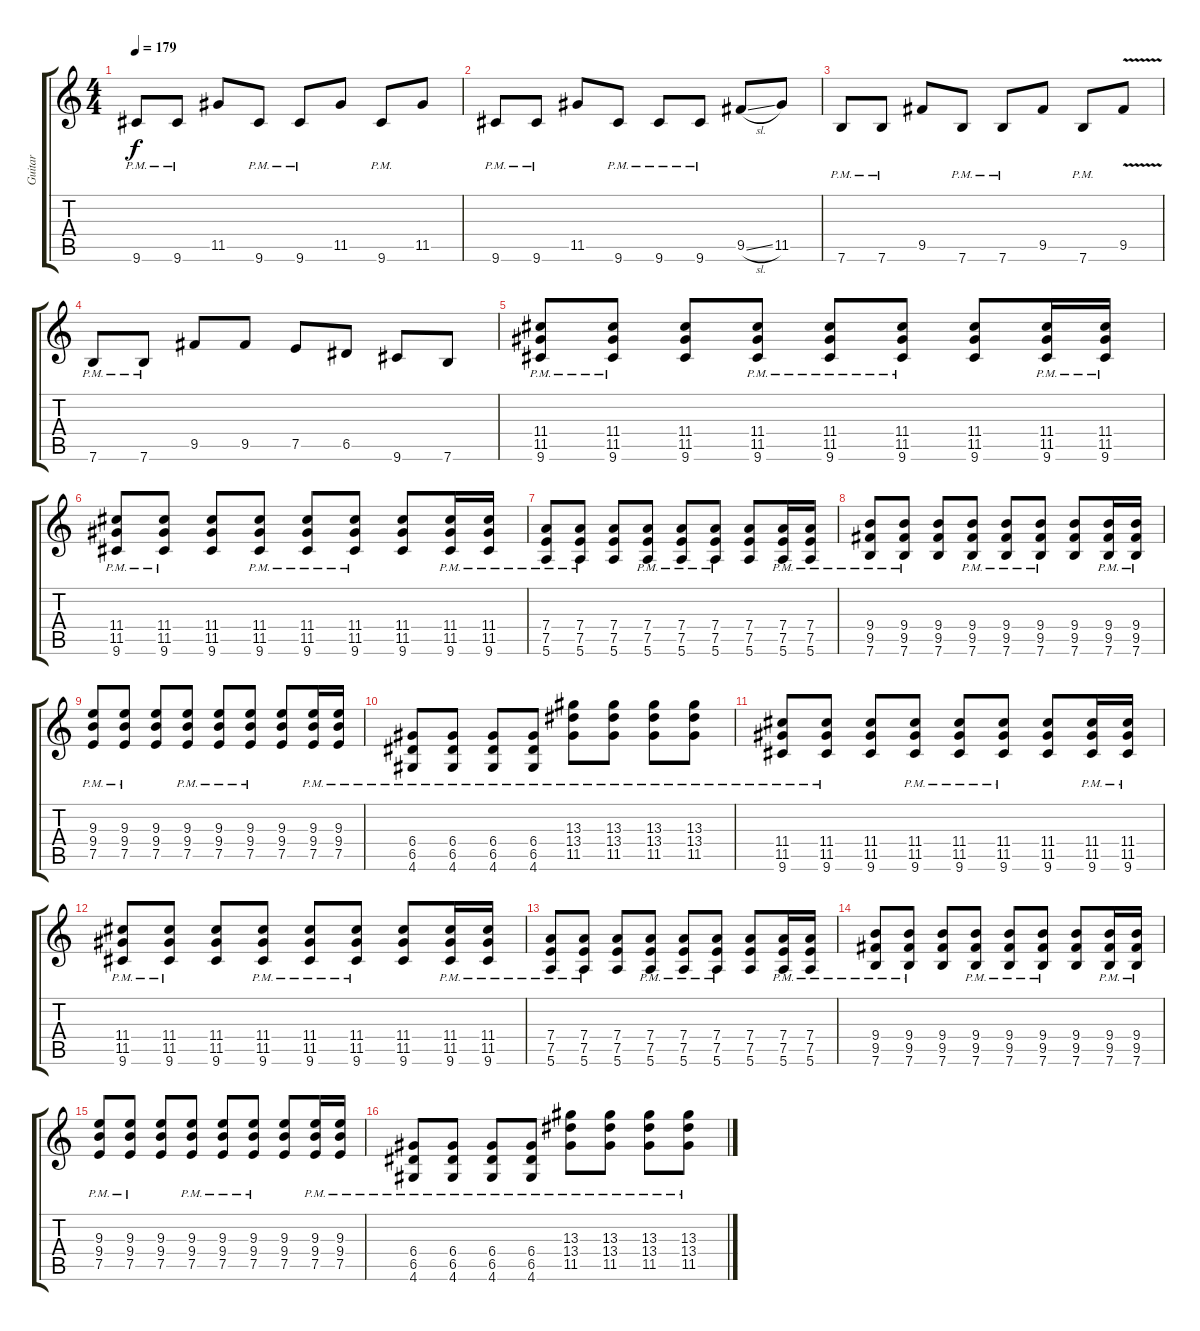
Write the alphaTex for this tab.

\track ("Guitar" "Guitar") {instrument distortionguitar}
\staff {score tabs}
\tuning (E4 B3 G3 D3 A2 E2) {hide}
\ts (4 4)
\tempo 179
\clef g2
\ks c
9.6{pm}.8{dy f} 9.6{pm}.8 11.5.8 9.6{pm}.8 9.6{pm}.8 11.5.8 9.6{pm}.8 11.5.8 |
9.6{pm}.8 9.6{pm}.8 11.5.8 9.6{pm}.8 9.6{pm}.8 9.6{pm}.8 9.5{sl}.8 11.5.8 |
7.6{pm}.8 7.6{pm}.8 9.5.8 7.6{pm}.8 7.6{pm}.8 9.5.8 7.6{pm}.8 9.5{v}.8 |
7.6{pm}.8 7.6{pm}.8 9.5.8 9.5.8 7.5.8 6.5.8 9.6.8 7.6.8 |
(11.4{pm} 11.5{pm} 9.6{pm}).8 (11.4{pm} 11.5{pm} 9.6{pm}).8 (11.4 11.5 9.6).8 (11.4{pm} 11.5{pm} 9.6{pm}).8 (11.4{pm} 11.5{pm} 9.6{pm}).8 (11.4{pm} 11.5{pm} 9.6{pm}).8 (11.4 11.5 9.6).8 (11.4{pm} 11.5{pm} 9.6{pm}).16 (11.4{pm} 11.5{pm} 9.6{pm}).16 |
(11.4{pm} 11.5{pm} 9.6{pm}).8 (11.4{pm} 11.5{pm} 9.6{pm}).8 (11.4 11.5 9.6).8 (11.4{pm} 11.5{pm} 9.6{pm}).8 (11.4{pm} 11.5{pm} 9.6{pm}).8 (11.4{pm} 11.5{pm} 9.6{pm}).8 (11.4 11.5 9.6).8 (11.4{pm} 11.5{pm} 9.6{pm}).16 (11.4{pm} 11.5{pm} 9.6{pm}).16 |
(7.4{pm} 7.5{pm} 5.6{pm}).8 (7.4{pm} 7.5{pm} 5.6{pm}).8 (7.4 7.5 5.6).8 (7.4{pm} 7.5{pm} 5.6{pm}).8 (7.4{pm} 7.5{pm} 5.6{pm}).8 (7.4{pm} 7.5{pm} 5.6{pm}).8 (7.4 7.5 5.6).8 (7.4{pm} 7.5{pm} 5.6{pm}).16 (7.4{pm} 7.5{pm} 5.6{pm}).16 |
(9.4{pm} 9.5{pm} 7.6{pm}).8 (9.4{pm} 9.5{pm} 7.6{pm}).8 (9.4 9.5 7.6).8 (9.4{pm} 9.5{pm} 7.6{pm}).8 (9.4{pm} 9.5{pm} 7.6{pm}).8 (9.4{pm} 9.5{pm} 7.6{pm}).8 (9.4 9.5 7.6).8 (9.4{pm} 9.5{pm} 7.6{pm}).16 (9.4{pm} 9.5{pm} 7.6{pm}).16 |
(9.3{pm} 9.4{pm} 7.5{pm}).8 (9.3{pm} 9.4{pm} 7.5{pm}).8 (9.3 9.4 7.5).8 (9.3{pm} 9.4{pm} 7.5{pm}).8 (9.3{pm} 9.4{pm} 7.5{pm}).8 (9.3{pm} 9.4{pm} 7.5{pm}).8 (9.3 9.4 7.5).8 (9.3{pm} 9.4{pm} 7.5{pm}).16 (9.3{pm} 9.4{pm} 7.5{pm}).16 |
(6.4{pm} 6.5{pm} 4.6{pm}).8 (6.4{pm} 6.5{pm} 4.6{pm}).8 (6.4{pm} 6.5{pm} 4.6{pm}).8 (6.4{pm} 6.5{pm} 4.6{pm}).8 (13.3{pm} 13.4{pm} 11.5{pm}).8 (13.3{pm} 13.4{pm} 11.5{pm}).8 (13.3{pm} 13.4{pm} 11.5{pm}).8 (13.3{pm} 13.4{pm} 11.5{pm}).8 |
(11.4{pm} 11.5{pm} 9.6{pm}).8 (11.4{pm} 11.5{pm} 9.6{pm}).8 (11.4 11.5 9.6).8 (11.4{pm} 11.5{pm} 9.6{pm}).8 (11.4{pm} 11.5{pm} 9.6{pm}).8 (11.4{pm} 11.5{pm} 9.6{pm}).8 (11.4 11.5 9.6).8 (11.4{pm} 11.5{pm} 9.6{pm}).16 (11.4{pm} 11.5{pm} 9.6{pm}).16 |
(11.4{pm} 11.5{pm} 9.6{pm}).8 (11.4{pm} 11.5{pm} 9.6{pm}).8 (11.4 11.5 9.6).8 (11.4{pm} 11.5{pm} 9.6{pm}).8 (11.4{pm} 11.5{pm} 9.6{pm}).8 (11.4{pm} 11.5{pm} 9.6{pm}).8 (11.4 11.5 9.6).8 (11.4{pm} 11.5{pm} 9.6{pm}).16 (11.4{pm} 11.5{pm} 9.6{pm}).16 |
(7.4{pm} 7.5{pm} 5.6{pm}).8 (7.4{pm} 7.5{pm} 5.6{pm}).8 (7.4 7.5 5.6).8 (7.4{pm} 7.5{pm} 5.6{pm}).8 (7.4{pm} 7.5{pm} 5.6{pm}).8 (7.4{pm} 7.5{pm} 5.6{pm}).8 (7.4 7.5 5.6).8 (7.4{pm} 7.5{pm} 5.6{pm}).16 (7.4{pm} 7.5{pm} 5.6{pm}).16 |
(9.4{pm} 9.5{pm} 7.6{pm}).8 (9.4{pm} 9.5{pm} 7.6{pm}).8 (9.4 9.5 7.6).8 (9.4{pm} 9.5{pm} 7.6{pm}).8 (9.4{pm} 9.5{pm} 7.6{pm}).8 (9.4{pm} 9.5{pm} 7.6{pm}).8 (9.4 9.5 7.6).8 (9.4{pm} 9.5{pm} 7.6{pm}).16 (9.4{pm} 9.5{pm} 7.6{pm}).16 |
(9.3{pm} 9.4{pm} 7.5{pm}).8 (9.3{pm} 9.4{pm} 7.5{pm}).8 (9.3 9.4 7.5).8 (9.3{pm} 9.4{pm} 7.5{pm}).8 (9.3{pm} 9.4{pm} 7.5{pm}).8 (9.3{pm} 9.4{pm} 7.5{pm}).8 (9.3 9.4 7.5).8 (9.3{pm} 9.4{pm} 7.5{pm}).16 (9.3{pm} 9.4{pm} 7.5{pm}).16 |
(6.4{pm} 6.5{pm} 4.6{pm}).8 (6.4{pm} 6.5{pm} 4.6{pm}).8 (6.4{pm} 6.5{pm} 4.6{pm}).8 (6.4{pm} 6.5{pm} 4.6{pm}).8 (13.3{pm} 13.4{pm} 11.5{pm}).8 (13.3{pm} 13.4{pm} 11.5{pm}).8 (13.3{pm} 13.4{pm} 11.5{pm}).8 (13.3{pm} 13.4{pm} 11.5{pm}).8
